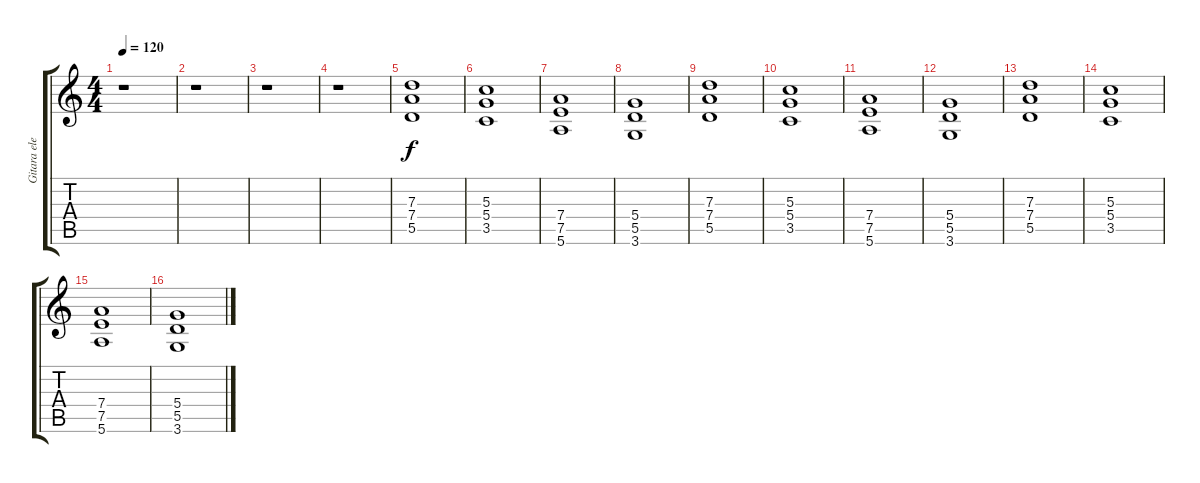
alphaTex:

\track ("Gitara elektryczna (II)" "Gitara ele") {instrument distortionguitar}
\staff {score tabs}
\tuning (E4 B3 G3 D3 A2 E2) {hide}
\ts (4 4)
\tempo 120
\clef g2
\ks c
r.1{dy f} |
r.1 |
r.1 |
r.1 |
(7.3 7.4 5.5).1 |
(5.3 5.4 3.5).1 |
(7.4 7.5 5.6).1 |
(5.4 5.5 3.6).1 |
(7.3 7.4 5.5).1 |
(5.3 5.4 3.5).1 |
(7.4 7.5 5.6).1 |
(5.4 5.5 3.6).1 |
(7.3 7.4 5.5).1 |
(5.3 5.4 3.5).1 |
(7.4 7.5 5.6).1 |
(5.4 5.5 3.6).1
